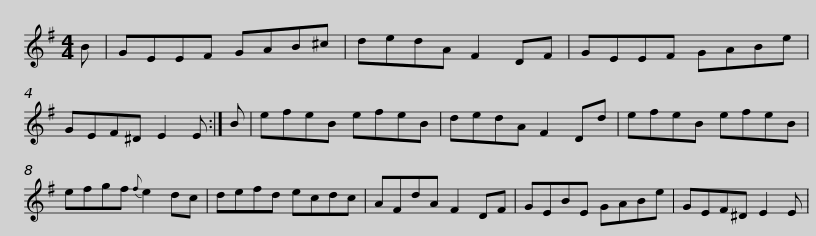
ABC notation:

X:1
L:1/8
M:4/4
I:linebreak $
K:Emin
V:1 treble
V:1
 B | GEEF GAB^c | dedA F2 DF | GEEF GABe | GEF^D E2 E :| %5
 B | efeB efeB |$ dedA F2 Dd | efeB efeB | efgf{f} e2 dc | %10
 defd ecdc | AFdA F2 DF | GEBE GABe |$ GEF^D E2 E | %14
